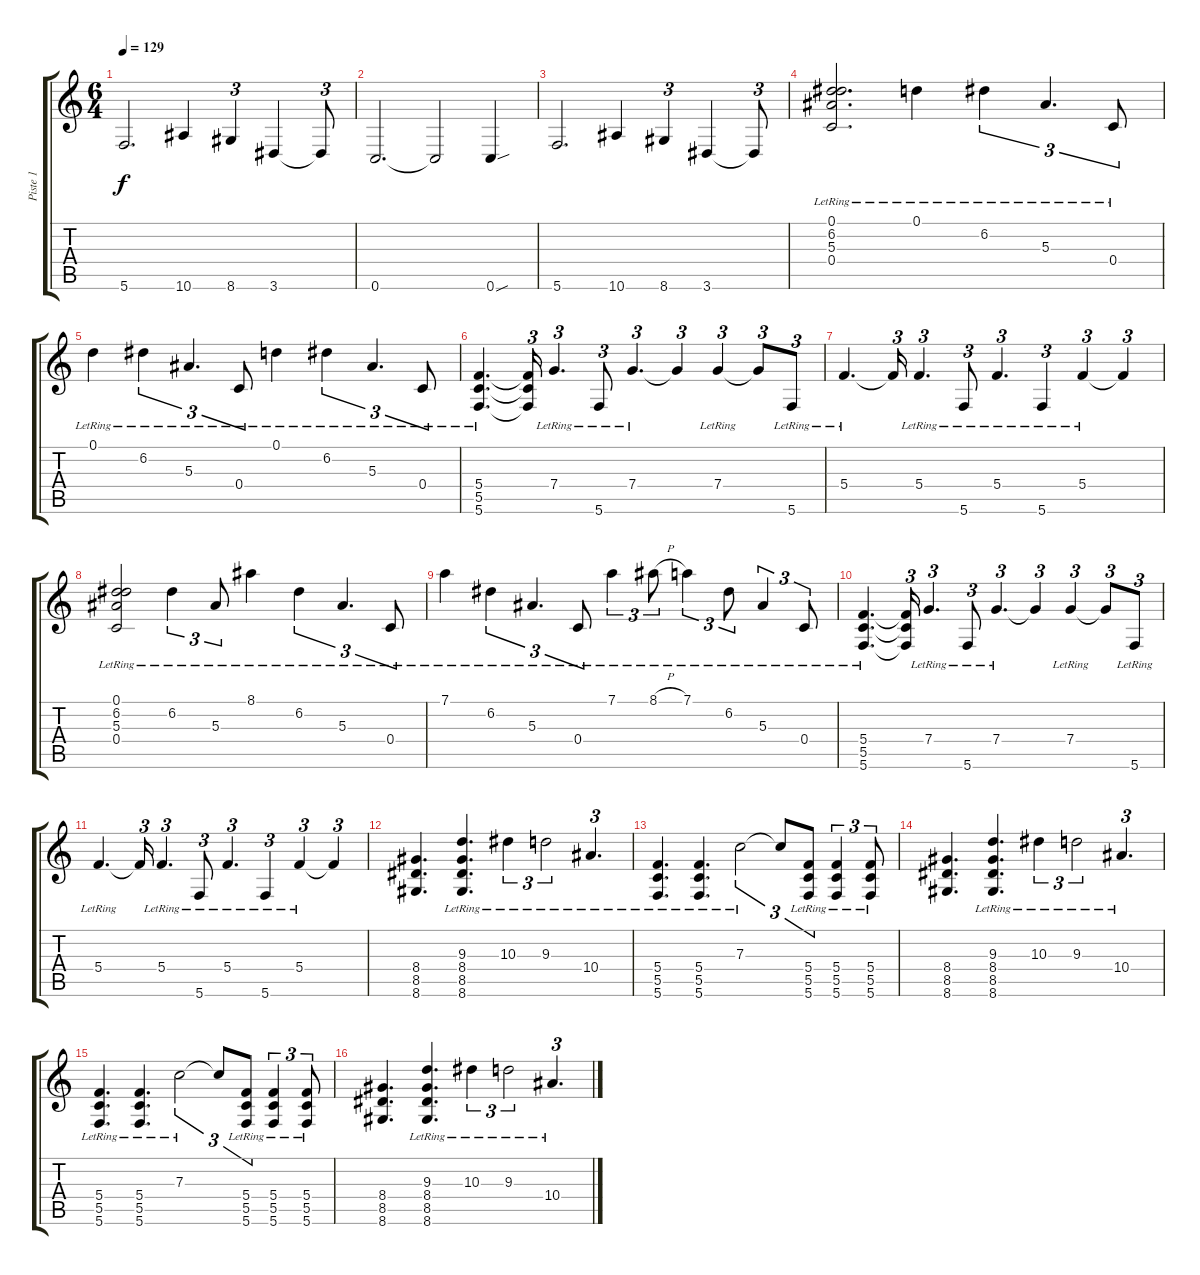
\track ("Piste 1" "Piste 1") {instrument electricguitarjazz}
\staff {score tabs}
\tuning (D4 A3 F3 C3 G2 C2) {hide}
\ts (6 4)
\tempo 129
\clef g2
\ks c
5.6.2{d dy f} 10.6.4 8.6.4{tu (3 2)} 3.6.4 3.6{t}.8{tu (3 2)} |
0.6.2{d} 0.6{t}.2 0.6{sou}.4 |
5.6.2{d} 10.6.4 8.6.4{tu (3 2)} 3.6.4 3.6{t}.8{tu (3 2)} |
(0.1 6.2 5.3 0.4{lr}).2{d} 0.1{lr}.4 6.2{lr}.4{tu (3 2)} 5.3{lr}.4{d tu (3 2)} 0.4{lr}.8{tu (3 2)} |
0.1{lr}.4 6.2{lr}.4{tu (3 2)} 5.3{lr}.4{d tu (3 2)} 0.4{lr}.8{tu (3 2)} 0.1{lr}.4 6.2{lr}.4{tu (3 2)} 5.3{lr}.4{d tu (3 2)} 0.4{lr}.8{tu (3 2)} |
(5.4{lr} 5.5{lr} 5.6{lr}).4{d} (5.4{t} 5.5{t} 5.6{t}).16{tu (3 2)} 7.4{lr}.4{d tu (3 2)} 5.6{lr}.8{tu (3 2)} 7.4{lr}.4{d tu (3 2)} 7.4{t}.4{tu (3 2)} 7.4{lr}.4{tu (3 2)} 7.4{t}.8{tu (3 2)} 5.6{lr}.8{tu (3 2)} |
5.4{lr}.4{d} 5.4{t}.16{tu (3 2)} 5.4{lr}.4{d tu (3 2)} 5.6{lr}.8{tu (3 2)} 5.4{lr}.4{d tu (3 2)} 5.6{lr}.4{tu (3 2)} 5.4{lr}.4{tu (3 2)} 5.4{t}.4{tu (3 2)} |
(0.1 6.2 5.3 0.4{lr}).2 6.2{lr}.4{tu (3 2)} 5.3{lr}.8{tu (3 2)} 8.1{lr}.4 6.2{lr}.4{tu (3 2)} 5.3{lr}.4{d tu (3 2)} 0.4{lr}.8{tu (3 2)} |
7.1{lr}.4 6.2{lr}.4{tu (3 2)} 5.3{lr}.4{d tu (3 2)} 0.4{lr}.8{tu (3 2)} 7.1{lr}.4{tu (3 2)} 8.1{h lr}.8{tu (3 2)} 7.1{lr}.4{tu (3 2)} 6.2{lr}.8{tu (3 2)} 5.3{lr}.4{tu (3 2)} 0.4{lr}.8{tu (3 2)} |
(5.4{lr} 5.5{lr} 5.6{lr}).4{d} (5.4{t} 5.5{t} 5.6{t}).16{tu (3 2)} 7.4{lr}.4{d tu (3 2)} 5.6{lr}.8{tu (3 2)} 7.4{lr}.4{d tu (3 2)} 7.4{t}.4{tu (3 2)} 7.4{lr}.4{tu (3 2)} 7.4{t}.8{tu (3 2)} 5.6{lr}.8{tu (3 2)} |
5.4{lr}.4{d} 5.4{t}.16{tu (3 2)} 5.4{lr}.4{d tu (3 2)} 5.6{lr}.8{tu (3 2)} 5.4{lr}.4{d tu (3 2)} 5.6{lr}.4{tu (3 2)} 5.4{lr}.4{tu (3 2)} 5.4{t}.4{tu (3 2)} |
(8.4 8.5 8.6).4{d} (9.3{lr} 8.4{lr} 8.5{lr} 8.6).4{d} 10.3{lr}.4{tu (3 2)} 9.3{lr}.2{tu (3 2)} 10.4{lr}.4{d tu (3 2)} |
(5.4{lr} 5.5{lr} 5.6{lr}).4{d} (5.4 5.5 5.6{lr}).4{d} 7.3{lr}.2{tu (3 2)} 7.3{t}.8{tu (3 2)} (5.4{lr} 5.5{lr} 5.6{lr}).8{tu (3 2)} (5.4{lr} 5.5{lr} 5.6{lr}).4{tu (3 2)} (5.4{lr} 5.5{lr} 5.6{lr}).8{tu (3 2)} |
(8.4 8.5 8.6).4{d} (9.3{lr} 8.4{lr} 8.5{lr} 8.6).4{d} 10.3{lr}.4{tu (3 2)} 9.3{lr}.2{tu (3 2)} 10.4{lr}.4{d tu (3 2)} |
(5.4{lr} 5.5{lr} 5.6{lr}).4{d} (5.4 5.5 5.6{lr}).4{d} 7.3{lr}.2{tu (3 2)} 7.3{t}.8{tu (3 2)} (5.4{lr} 5.5{lr} 5.6{lr}).8{tu (3 2)} (5.4{lr} 5.5{lr} 5.6{lr}).4{tu (3 2)} (5.4{lr} 5.5{lr} 5.6{lr}).8{tu (3 2)} |
(8.4 8.5 8.6).4{d} (9.3{lr} 8.4{lr} 8.5{lr} 8.6).4{d} 10.3{lr}.4{tu (3 2)} 9.3{lr}.2{tu (3 2)} 10.4{lr}.4{d tu (3 2)}
